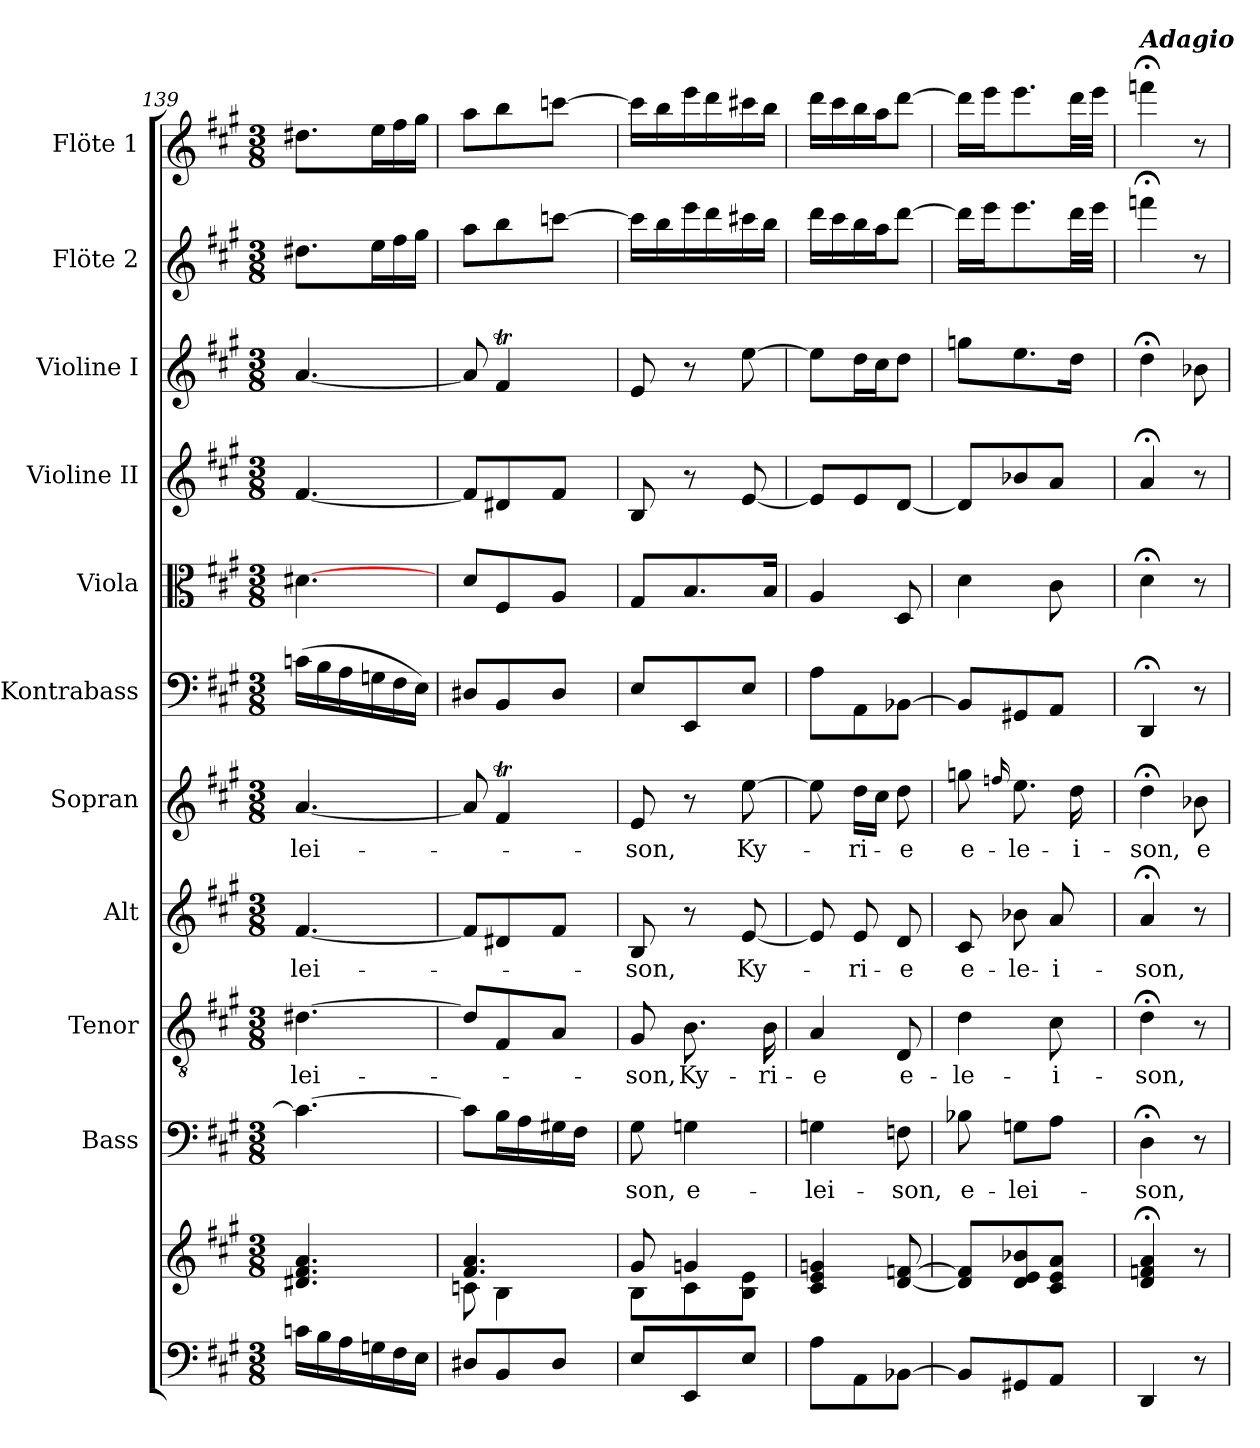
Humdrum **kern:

**kern	**kern	**kern	**text	**kern	**text	**kern	**text	**kern	**text	**kern	**kern	**kern	**kern	**kern	**kern
*part11	*part11	*part10	*part10	*part9	*part9	*part8	*part8	*part7	*part7	*part6	*part5	*part4	*part3	*part2	*part1
*staff12	*staff11	*staff10	*staff10	*staff9	*staff9	*staff8	*staff8	*staff7	*staff7	*staff6	*staff5	*staff4	*staff3	*staff2	*staff1
*	*	*I"Bass	*	*I"Tenor	*	*I"Alt	*	*I"Sopran	*	*I"Kontrabass	*I"Viola	*I"Violine II	*I"Violine I	*I"Flöte 2	*I"Flöte 1
*	*	*I'B.	*	*I'T.	*	*I'A.	*	*I'S.	*	*I'Kb.	*I'Vla.	*I'Vl. II	*I'Vl. I	*I'Fl. 2	*I'Fl. 1
*clefF4	*clefG2	*clefF4	*	*clefGv2	*	*clefG2	*	*clefG2	*	*clefF4	*clefC3	*clefG2	*clefG2	*clefG2	*clefG2
*	*	*	*	*	*	*	*	*	*	*ITrd7c12	*	*	*	*	*
*k[f#c#g#]	*k[f#c#g#]	*k[f#c#g#]	*	*k[f#c#g#]	*	*k[f#c#g#]	*	*k[f#c#g#]	*	*k[f#c#g#]	*k[f#c#g#]	*k[f#c#g#]	*k[f#c#g#]	*k[f#c#g#]	*k[f#c#g#]
*A:	*A:	*A:	*	*A:	*	*A:	*	*A:	*	*A:	*A:	*A:	*A:	*A:	*A:
*M3/8	*M3/8	*M3/8	*	*M3/8	*	*M3/8	*	*M3/8	*	*M3/8	*M3/8	*M3/8	*M3/8	*M3/8	*M3/8
=139	=139	=139	=139	=139	=139	=139	=139	=139	=139	=139	=139	=139	=139	=139	=139
!	!	!	!	!	!LO:LY:b	!	!LO:LY:b	!	!LO:LY:b	!	!	!	!	!	!
16cn\LL	4.d#X/ 4.f#/ 4.a/	4.c\_	.	[4.d#X\	-lei-	[4.f#/	-lei-	[4.a/	-lei-	(>16Cn\LL	[4.d#X\	[4.f#/	[4.a/	8.dd#X\L	8.dd#X\L
16B\	.	.	.	.	.	.	.	.	.	16BB\	.	.	.	.	.
16A\	.	.	.	.	.	.	.	.	.	16AA\	.	.	.	.	.
16Gn\	.	.	.	.	.	.	.	.	.	16GGn\	.	.	.	16ee\L	16ee\L
16F#\	.	.	.	.	.	.	.	.	.	16FF#\	.	.	.	16ff#\	16ff#\
16E\JJ	.	.	.	.	.	.	.	.	.	16EE\JJ)	.	.	.	16gg#\JJ	16gg#\JJ
=140	=140	=140	=140	=140	=140	=140	=140	=140	=140	=140	=140	=140	=140	=140	=140
*	*^	*	*	*	*	*	*	*	*	*	*	*	*	*	*
8D#X/L	4.f#/ 4.a/	8cn\	8c\L]	.	8d#/L]	.	8f#/L]	.	8a/]	.	8DD#X/L	8d/L	8f#/L]	8a/]	8aa\L	8aa\L
8BB/	.	4B\	16B\L	.	8F#/	.	8d#X/	.	4f#T/	.	8BBB/	8F#/	8d#X/	4f#T/	8bb\	8bb\
.	.	.	16A\	.	.	.	.	.	.	.	.	.	.	.	.	.
8D#/J	.	.	16G#X\	.	8A/J	.	8f#/J	.	.	.	8DD#/J	8A/J	8f#/J	.	[8cccn\J	[8cccn\J
.	.	.	16F#\JJ	.	.	.	.	.	.	.	.	.	.	.	.	.
=141	=141	=141	=141	=141	=141	=141	=141	=141	=141	=141	=141	=141	=141	=141	=141	=141
!	!	!	!	!LO:LY:b	!	!LO:LY:b	!	!LO:LY:b	!	!LO:LY:b	!	!	!	!	!	!
8E/L	8g#/	8B\L	8G#\	-son,	8G#/	-son,	8B/	-son,	8e/	-son,	8EE/L	8G#/L	8B/	8e/	16ccc\LL]	16ccc\LL]
.	.	.	.	.	.	.	.	.	.	.	.	.	.	.	16bb\	16bb\
!	!	!	!	!LO:LY:b	!	!LO:LY:b	!	!	!	!	!	!	!	!	!	!
8EE/	4gn/	8c#\	4Gn\	e-	8.B\	Ky-	8r	.	8r	.	8EEE/	8.B/	8r	8r	16eee\	16eee\
.	.	.	.	.	.	.	.	.	.	.	.	.	.	.	16ddd\	16ddd\
!	!	!	!	!	!	!	!	!LO:LY:b	!	!LO:LY:b	!	!	!	!	!	!
8E/J	.	8B\ 8e\J	.	.	.	.	[8e/	Ky-	[8ee\	Ky-	8EE/J	.	[8e/	[8ee\	16ccc#X\	16ccc#X\
!	!	!	!	!	!	!LO:LY:b	!	!	!	!	!	!	!	!	!	!
.	.	.	.	.	16B\	-ri-	.	.	.	.	.	16B/Jk	.	.	16bb\JJ	16bb\JJ
*	*v	*v	*	*	*	*	*	*	*	*	*	*	*	*	*	*
!!LO:PB:g=z
=142	=142	=142	=142	=142	=142	=142	=142	=142	=142	=142	=142	=142	=142	=142	=142
!	!	!	!LO:LY:b	!	!LO:LY:b	!	!	!	!	!	!	!	!	!	!
8A\L	4c#/ 4e/ 4gn/	4Gn\	-lei-	4A/	-e	8e/]	.	8ee\]	.	8AA\L	4A/	8e/L]	8ee\L]	16ddd\LL	16ddd\LL
.	.	.	.	.	.	.	.	.	.	.	.	.	.	16ccc#\	16ccc#\
!	!	!	!	!	!	!	!LO:LY:b	!	!LO:LY:b	!	!	!	!	!	!
8AA\	.	.	.	.	.	8e/	-ri-	16dd\LL	-ri-	8AAA\	.	8e/	16dd\L	16bb\	16bb\
.	.	.	.	.	.	.	.	16cc#\JJ	.	.	.	.	16cc#\J	16aa\J	16aa\J
!	!	!	!LO:LY:b	!	!LO:LY:b	!	!LO:LY:b	!	!LO:LY:b	!	!	!	!	!	!
[8BB-X\J	[8d/ [8fn/	8Fn\	-son,	8D/	e-	8d/	-e	8dd\	-e	[8BBB-X\J	8D/	[8d/J	8dd\J	[8ddd\J	[8ddd\J
=143	=143	=143	=143	=143	=143	=143	=143	=143	=143	=143	=143	=143	=143	=143	=143
!	!	!	!LO:LY:b	!	!LO:LY:b	!	!LO:LY:b	!	!LO:LY:b	!	!	!	!	!	!
8BB-/L]	8d/] 8f/]L	8B-X\	e-	4d\	-le-	8c#/	e-	8ggn\	e-	8BBB-/L]	4d\	8d/L]	8ggn\L	16ddd\LL]	16ddd\LL]
.	.	.	.	.	.	.	.	.	.	.	.	.	.	16eee\J	16eee\J
.	.	.	.	.	.	.	.	16qqffn/	.	.	.	.	.	.	.
!	!	!	!LO:LY:b	!	!	!	!LO:LY:b	!	!LO:LY:b	!	!	!	!	!	!
8GG#X/	8d/ 8e/ 8b-X/	8Gn\L	-lei-	.	.	8b-X\	-le-	8.ee\	-le-	8GGG#X/	.	8b-X/	8.ee\	8.eee\	8.eee\
!	!	!	!	!	!LO:LY:b	!	!LO:LY:b	!	!	!	!	!	!	!	!
8AA/J	8c#/ 8e/ 8a/J	8A\J	.	8c#\	-i-	8a/	-i-	.	.	8AAA/J	8c#\	8a/J	.	.	.
!	!	!	!	!	!	!	!	!	!LO:LY:b	!	!	!	!	!	!
.	.	.	.	.	.	.	.	16dd\	-i-	.	.	.	16dd\Jk	32ddd\LL	32ddd\LL
.	.	.	.	.	.	.	.	.	.	.	.	.	.	32eee\JJJ	32eee\JJJ
=144	=144	=144	=144	=144	=144	=144	=144	=144	=144	=144	=144	=144	=144	=144	=144
!	!	!	!	!	!	!	!	!	!	!	!	!	!	!	!LO:TX:a:Bi:t=Adagio
!	!	!	!LO:LY:b	!	!LO:LY:b	!	!LO:LY:b	!	!LO:LY:b	!	!	!	!	!	!
4DD/	4d/;< 4fn/;< 4a/;<	4D;<\	-son,	4d;<\	-son,	4a;</	-son,	4dd;<\	-son,	4DDD;</	4d;<\	4a;</	4dd;<\	4fffn;<\	4fffn;<\
!	!	!	!	!	!	!	!	!	!LO:LY:b	!	!	!	!	!	!
8r	8r	8r	.	8r	.	8r	.	8b-X\	e-	8r	8r	8r	8b-X\	8r	8r
=	=	=	=	=	=	=	=	=	=	=	=	=	=	=	=
*-	*-	*-	*-	*-	*-	*-	*-	*-	*-	*-	*-	*-	*-	*-	*-
